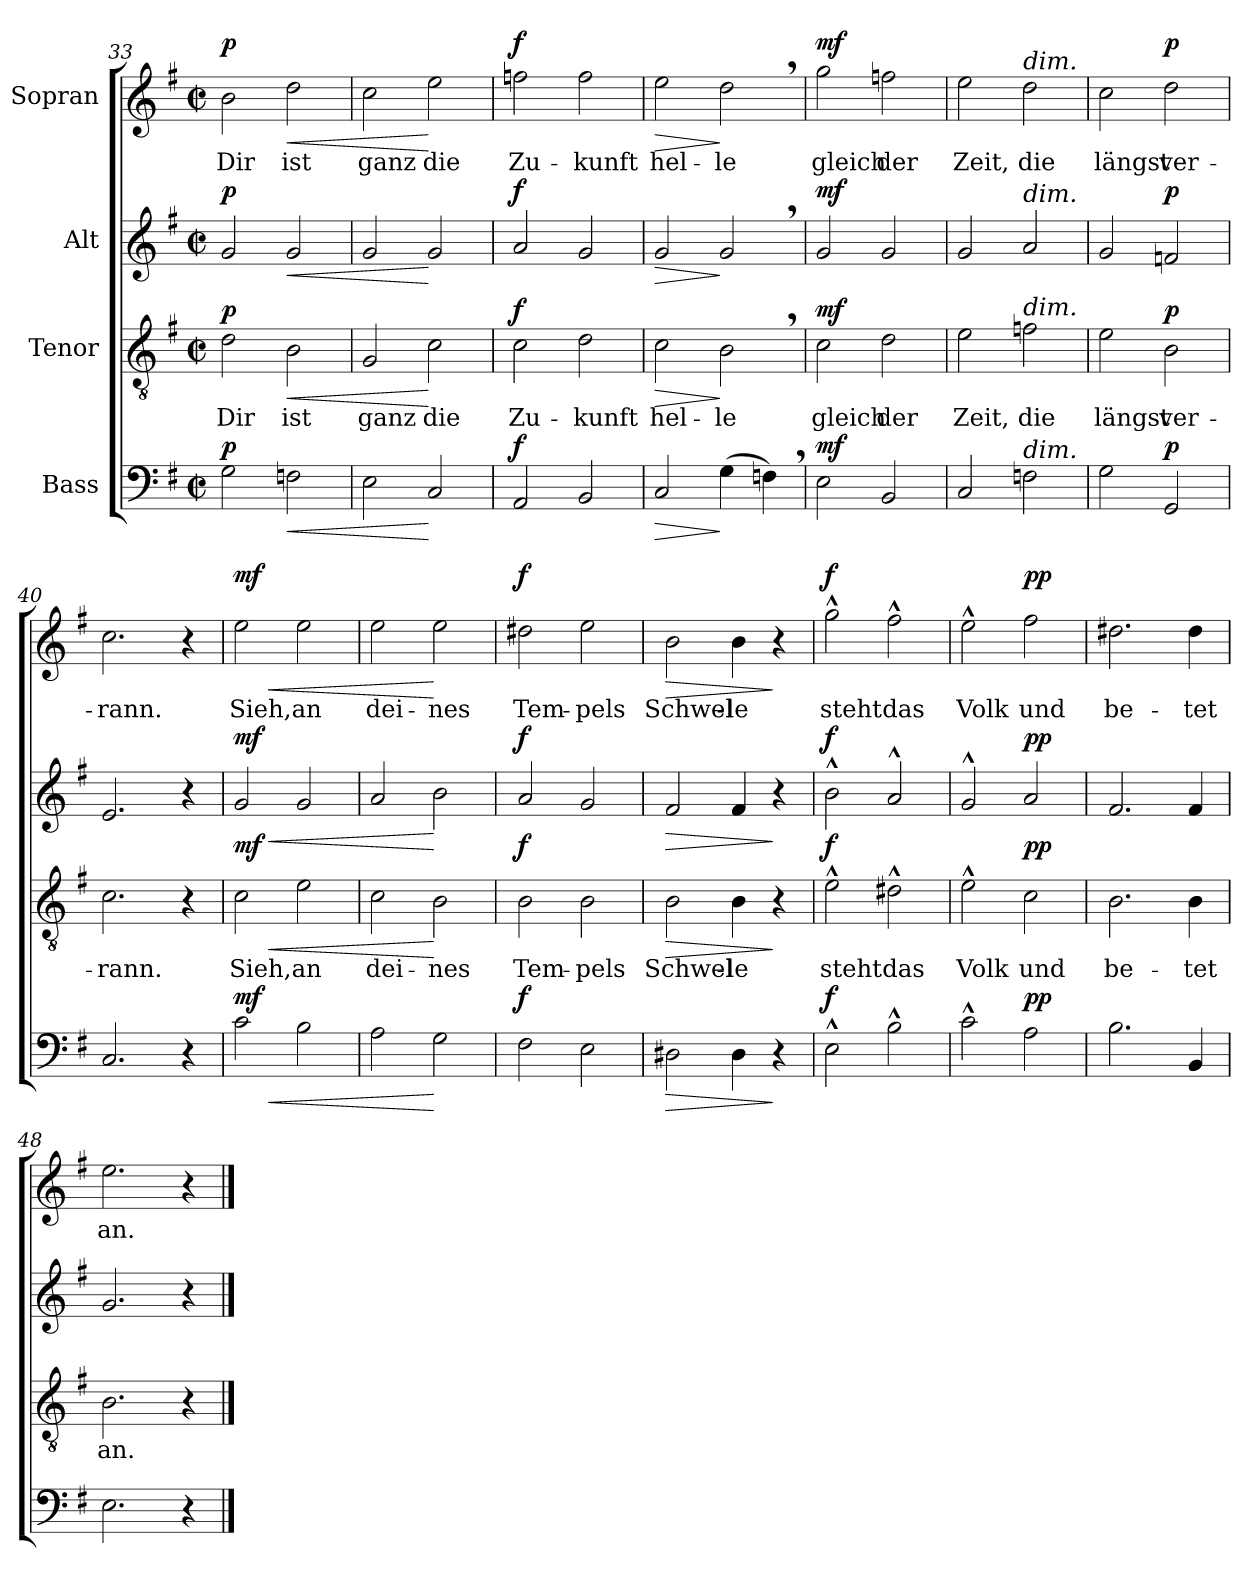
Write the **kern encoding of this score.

**kern	**dynam	**kern	**text	**dynam	**kern	**dynam	**kern	**text	**dynam
*part4	*part4	*part3	*part3	*part3	*part2	*part2	*part1	*part1	*part1
*staff4	*staff4	*staff3	*staff3	*staff3	*staff2	*staff2	*staff1	*staff1	*staff1
*I"Bass	*	*I"Tenor	*	*	*I"Alt	*	*I"Sopran	*	*
!!LO:LB:g=z
*clefF4	*	*clefGv2	*	*	*clefG2	*	*clefG2	*	*
*k[f#]	*	*k[f#]	*	*	*k[f#]	*	*k[f#]	*	*
*M2/2	*	*M2/2	*	*	*M2/2	*	*M2/2	*	*
*met(c|)	*	*met(c|)	*	*	*met(c|)	*	*met(c|)	*	*
=33	=33	=33	=33	=33	=33	=33	=33	=33	=33
!	!LO:DY:a	!	!	!LO:DY:a	!	!LO:DY:a	!	!	!LO:DY:a
2G\	p	2d\	Dir	p	2g/	p	2b\	Dir	p
!	!LO:HP:b	!	!	!LO:HP:b	!	!LO:HP:b	!	!	!LO:HP:b
2Fn\	<	2B\	ist	<	2g/	<	2dd\	ist	<
=34	=34	=34	=34	=34	=34	=34	=34	=34	=34
2E\	.	2G/	ganz	.	2g/	.	2cc\	ganz	.
2C/	[	2c\	die	[	2g/	[	2ee\	die	[
=35	=35	=35	=35	=35	=35	=35	=35	=35	=35
!	!LO:DY:a	!	!	!LO:DY:a	!	!LO:DY:a	!	!	!LO:DY:a
2AA/	f	2c\	Zu-	f	2a/	f	2ffn\	Zu-	f
2BB/	.	2d\	-kunft	.	2g/	.	2ff\	-kunft	.
=36	=36	=36	=36	=36	=36	=36	=36	=36	=36
!	!LO:HP:b	!	!	!LO:HP:b	!	!LO:HP:b	!	!	!LO:HP:b
2C/	>	2c\	hel-	>	2g/	>	2ee\	hel-	>
(4G\	]	2B,\	-le	]	2g,/	]	2dd,\	-le	]
4Fn,\)	.	.	.	.	.	.	.	.	.
=37	=37	=37	=37	=37	=37	=37	=37	=37	=37
!	!LO:DY:a	!	!	!LO:DY:a	!	!LO:DY:a	!	!	!LO:DY:a
2E\	mf	2c\	gleich	mf	2g/	mf	2gg\	gleich	mf
2BB/	.	2d\	der	.	2g/	.	2ffn\	der	.
=38	=38	=38	=38	=38	=38	=38	=38	=38	=38
2C/	.	2e\	Zeit,	.	2g/	.	2ee\	Zeit,	.
!	!	!	!	!	!	!	!LO:TX:a:i:t=dim.	!	!
!	!	!	!	!	!LO:TX:a:i:t=dim.	!	!	!	!
!	!	!LO:TX:a:i:t=dim.	!	!	!	!	!	!	!
!LO:TX:a:i:t=dim.	!	!	!	!	!	!	!	!	!
2Fn\	.	2fn\	die	.	2a/	.	2dd\	die	.
=39	=39	=39	=39	=39	=39	=39	=39	=39	=39
2G\	.	2e\	längst	.	2g/	.	2cc\	längst	.
!	!LO:DY:a	!	!	!LO:DY:a	!	!LO:DY:a	!	!	!LO:DY:a
2GG/	p	2B\	ver-	p	2fn/	p	2dd\	ver-	p
=40	=40	=40	=40	=40	=40	=40	=40	=40	=40
2.C/	.	2.c\	-rann.	.	2.e/	.	2.cc\	-rann.	.
4r	.	4r	.	.	4r	.	4r	.	.
!!LO:LB:g=z
=41	=41	=41	=41	=41	=41	=41	=41	=41	=41
!	!LO:HP:b	!	!	!LO:HP:b	!	!LO:HP:b	!	!	!LO:HP:b
!	!LO:DY:n=1:a	!	!	!LO:DY:n=1:a	!	!LO:DY:n=1:a	!	!	!LO:DY:n=1:a
2c\	< mf	2c\	Sieh,	< mf	2g/	< mf	2ee\	Sieh,	< mf
2B\	.	2e\	an	.	2g/	.	2ee\	an	.
=42	=42	=42	=42	=42	=42	=42	=42	=42	=42
2A\	.	2c\	dei-	.	2a/	.	2ee\	dei-	.
2G\	[	2B\	-nes	[	2b\	[	2ee\	-nes	[
=43	=43	=43	=43	=43	=43	=43	=43	=43	=43
!	!LO:DY:a	!	!	!LO:DY:a	!	!LO:DY:a	!	!	!LO:DY:a
2F#\	f	2B\	Tem-	f	2a/	f	2dd#X\	Tem-	f
2E\	.	2B\	-pels	.	2g/	.	2ee\	-pels	.
=44	=44	=44	=44	=44	=44	=44	=44	=44	=44
!	!LO:HP:b	!	!	!LO:HP:b	!	!LO:HP:b	!	!	!LO:HP:b
2D#X\	>	2B\	Schwel-	>	2f#/	>	2b\	Schwel-	>
4D#\	.	4B\	-le	.	4f#/	.	4b\	-le	.
4r	]	4r	.	]	4r	]	4r	.	]
=45	=45	=45	=45	=45	=45	=45	=45	=45	=45
!	!LO:DY:a	!	!	!LO:DY:a	!	!LO:DY:a	!	!	!LO:DY:a
2E^^\	f	2e^^\	steht	f	2b^^\	f	2gg^^\	steht	f
2B^^\	.	2d#X^^\	das	.	2a^^/	.	2ff#^^\	das	.
=46	=46	=46	=46	=46	=46	=46	=46	=46	=46
2c^^\	.	2e^^\	Volk	.	2g^^/	.	2ee^^\	Volk	.
!	!LO:DY:a	!	!	!LO:DY:a	!	!LO:DY:a	!	!	!LO:DY:a
2A\	pp	2c\	und	pp	2a/	pp	2ff#\	und	pp
=47	=47	=47	=47	=47	=47	=47	=47	=47	=47
2.B\	.	2.B\	be-	.	2.f#/	.	2.dd#X\	be-	.
4BB/	.	4B\	-tet	.	4f#/	.	4dd#\	-tet	.
=48	=48	=48	=48	=48	=48	=48	=48	=48	=48
2.E\	.	2.B\	an.	.	2.g/	.	2.ee\	an.	.
4r	.	4r	.	.	4r	.	4r	.	.
==	==	==	==	==	==	==	==	==	==
*-	*-	*-	*-	*-	*-	*-	*-	*-	*-
